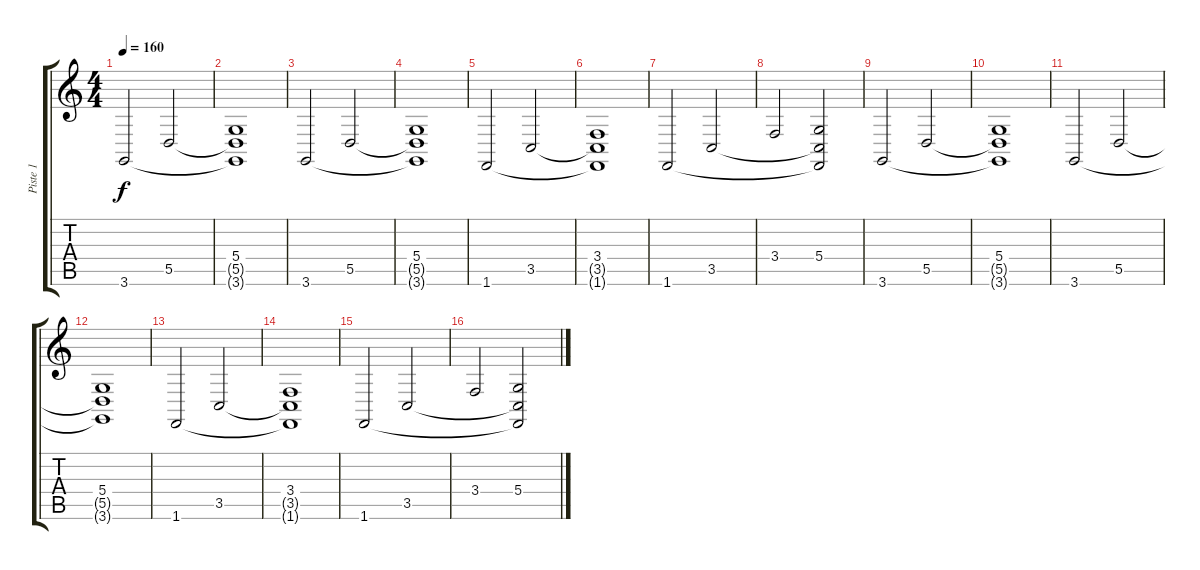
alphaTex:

\track ("Piste 1" "Piste 1") {instrument pad8sweep}
\staff {score tabs}
\tuning (E4 B3 G3 D3 A2 E2) {hide}
\ts (4 4)
\tempo 160
\clef g2
\ks c
3.6.2{dy f} 5.5.2 |
(5.4 5.5{t} 3.6{t}).1 |
3.6.2 5.5.2 |
(5.4 5.5{t} 3.6{t}).1 |
1.6.2 3.5.2 |
(3.4 3.5{t} 1.6{t}).1 |
1.6.2 3.5.2 |
3.4.2 (5.4 3.5{t} 1.6{t}).2 |
3.6.2 5.5.2 |
(5.4 5.5{t} 3.6{t}).1 |
3.6.2 5.5.2 |
(5.4 5.5{t} 3.6{t}).1 |
1.6.2 3.5.2 |
(3.4 3.5{t} 1.6{t}).1 |
1.6.2 3.5.2 |
3.4.2 (5.4 3.5{t} 1.6{t}).2
